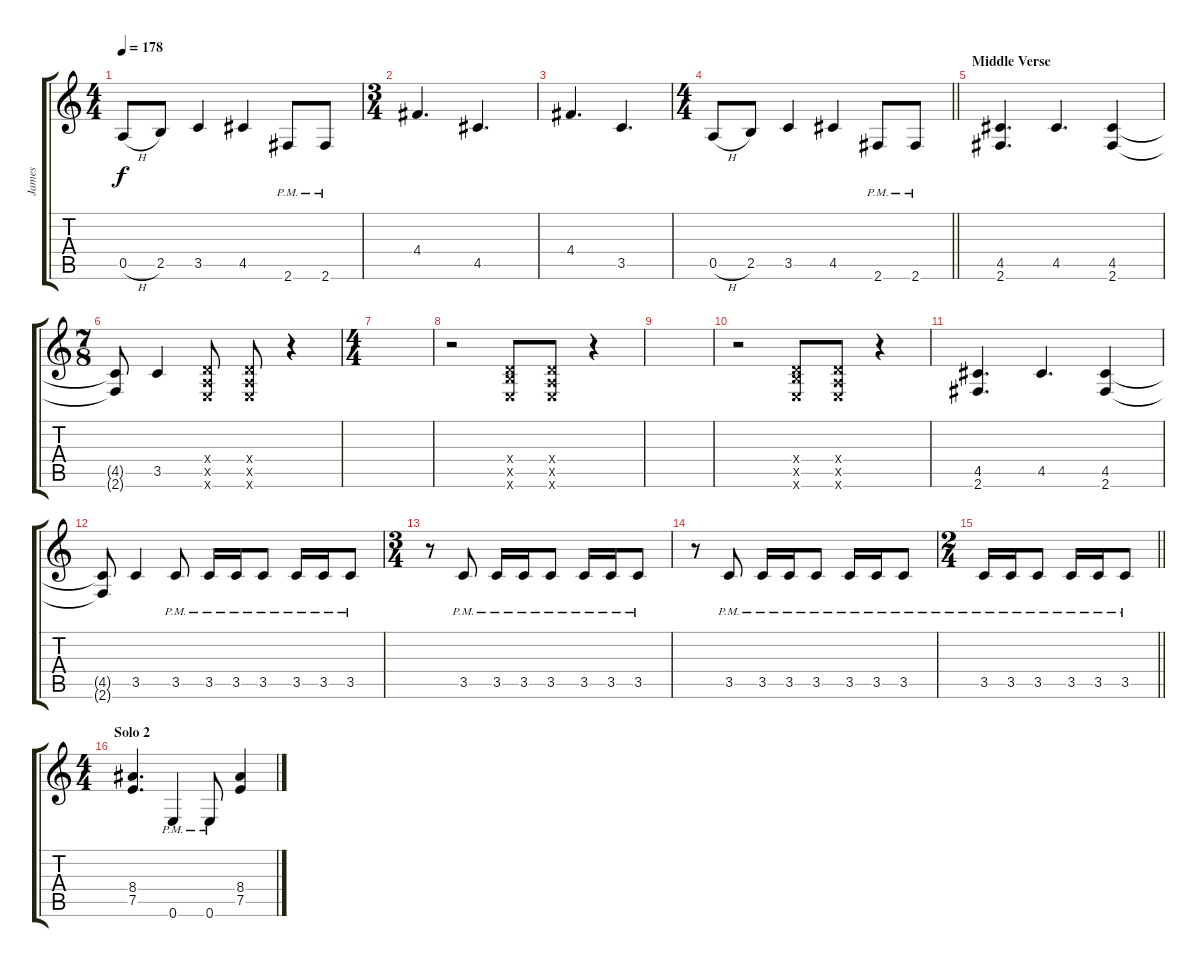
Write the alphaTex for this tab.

\track ("James" "James") {instrument distortionguitar}
\staff {score tabs}
\tuning (E4 B3 G3 D3 A2 E2) {hide}
\ts (4 4)
\tempo 178
\clef g2
\ks c
0.5{h}.8{dy f} 2.5.8 3.5.4 4.5.4 2.6{pm}.8 2.6{pm}.8 |
\ts (3 4)
4.4.4{d} 4.5.4{d} |
4.4.4{d} 3.5.4{d} |
\ts (4 4)
\barLineRight lightlight
0.5{h}.8 2.5.8 3.5.4 4.5.4 2.6{pm}.8 2.6{pm}.8 |
\section ("" "Middle Verse")
(4.5 2.6).4{d} 4.5.4{d} (4.5 2.6).4 |
\ts (7 8)
(4.5{t} 2.6{t}).8 3.5.4 (0.4{x} 0.5{x} 0.6{x}).8 (0.4{x} 0.5{x} 0.6{x}).8 r.4 |
\ts (4 4)
|
r.2 (0.4{x} 2.5{x} 0.6{x}).8 (0.4{x} 0.5{x} 0.6{x}).8 r.4 |
|
r.2 (0.4{x} 2.5{x} 0.6{x}).8 (0.4{x} 0.5{x} 0.6{x}).8 r.4 |
(4.5 2.6).4{d} 4.5.4{d} (4.5 2.6).4 |
(4.5{t} 2.6{t}).8 3.5.4 3.5{pm}.8 3.5{pm}.16 3.5{pm}.16 3.5{pm}.8 3.5{pm}.16 3.5{pm}.16 3.5{pm}.8 |
\ts (3 4)
r.8 3.5{pm}.8 3.5{pm}.16 3.5{pm}.16 3.5{pm}.8 3.5{pm}.16 3.5{pm}.16 3.5{pm}.8 |
r.8 3.5{pm}.8 3.5{pm}.16 3.5{pm}.16 3.5{pm}.8 3.5{pm}.16 3.5{pm}.16 3.5{pm}.8 |
\ts (2 4)
\barLineRight lightlight
3.5{pm}.16 3.5{pm}.16 3.5{pm}.8 3.5{pm}.16 3.5{pm}.16 3.5{pm}.8 |
\ts (4 4)
\section ("" "Solo 2")
(8.4 7.5).4{d} 0.6{pm}.4 0.6{pm}.8 (8.4 7.5).4
